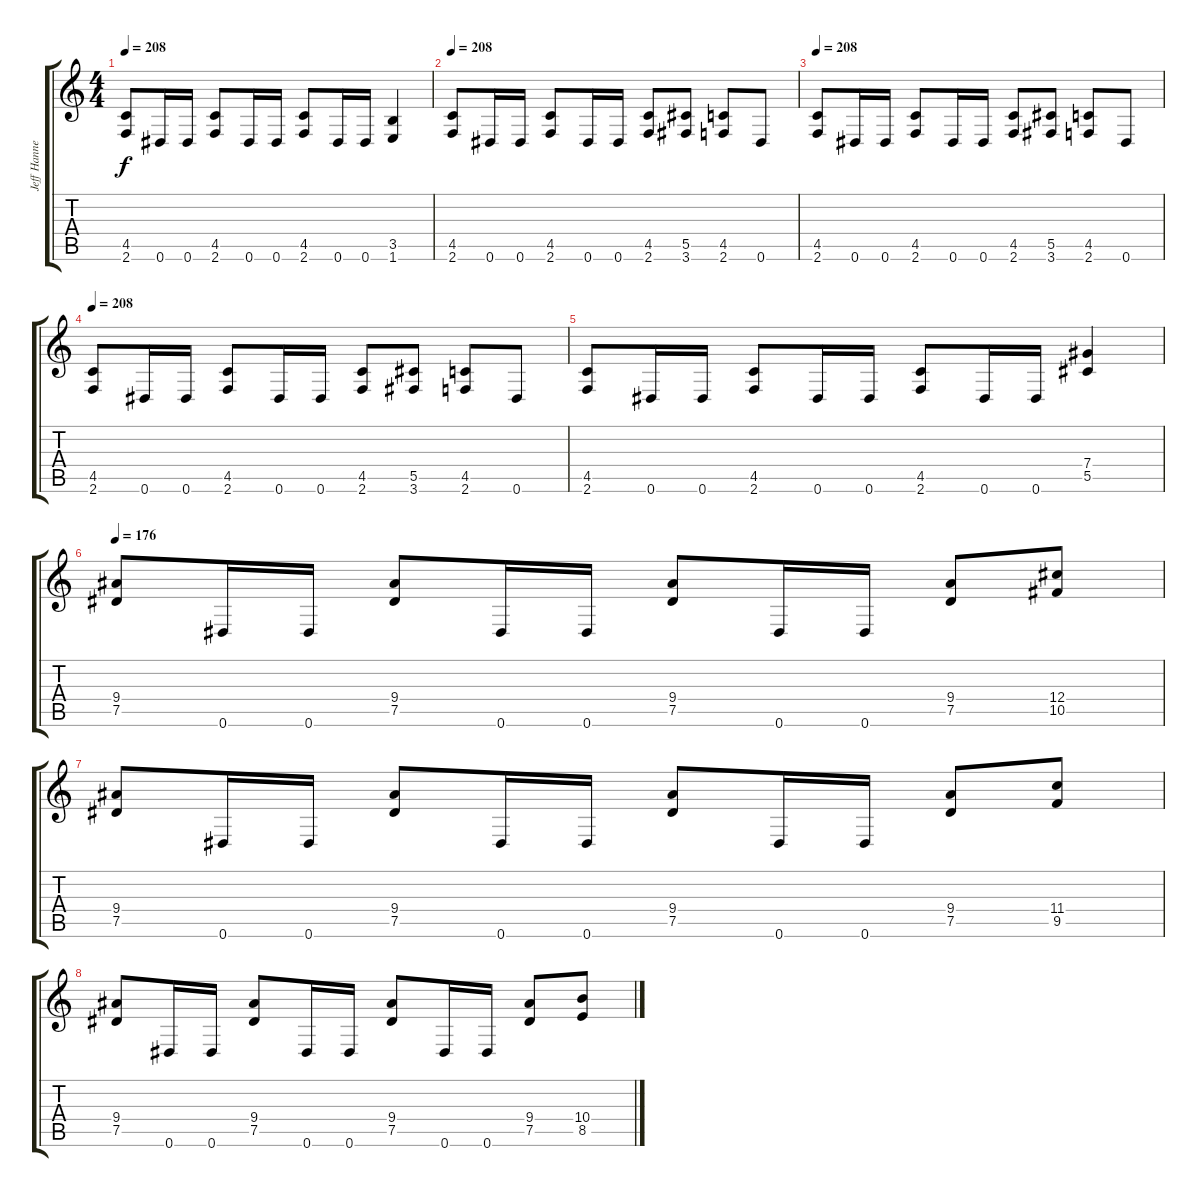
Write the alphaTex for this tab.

\track ("Jeff Hanneman" "Jeff Hanne") {instrument distortionguitar}
\staff {score tabs}
\tuning (Eb4 Bb3 Gb3 Db3 Ab2 Eb2) {hide}
\ts (4 4)
\tempo 208
\clef g2
\ks c
(4.5 2.6).8{dy f} 0.6.16 0.6.16 (4.5 2.6).8 0.6.16 0.6.16 (4.5 2.6).8 0.6.16 0.6.16 (3.5 1.6).4 |
\tempo 208
(4.5 2.6).8 0.6.16 0.6.16 (4.5 2.6).8 0.6.16 0.6.16 (4.5 2.6).8 (5.5 3.6).8 (4.5 2.6).8 0.6.8 |
\tempo 208
(4.5 2.6).8 0.6.16 0.6.16 (4.5 2.6).8 0.6.16 0.6.16 (4.5 2.6).8 (5.5 3.6).8 (4.5 2.6).8 0.6.8 |
\tempo 208
(4.5 2.6).8 0.6.16 0.6.16 (4.5 2.6).8 0.6.16 0.6.16 (4.5 2.6).8 (5.5 3.6).8 (4.5 2.6).8 0.6.8 |
(4.5 2.6).8 0.6.16 0.6.16 (4.5 2.6).8 0.6.16 0.6.16 (4.5 2.6).8 0.6.16 0.6.16 (7.4 5.5).4 |
\tempo 176
(9.4 7.5).8 0.6.16 0.6.16 (9.4 7.5).8 0.6.16 0.6.16 (9.4 7.5).8 0.6.16 0.6.16 (9.4 7.5).8 (12.4 10.5).8 |
(9.4 7.5).8 0.6.16 0.6.16 (9.4 7.5).8 0.6.16 0.6.16 (9.4 7.5).8 0.6.16 0.6.16 (9.4 7.5).8 (11.4 9.5).8 |
(9.4 7.5).8 0.6.16 0.6.16 (9.4 7.5).8 0.6.16 0.6.16 (9.4 7.5).8 0.6.16 0.6.16 (9.4 7.5).8 (10.4 8.5).8
